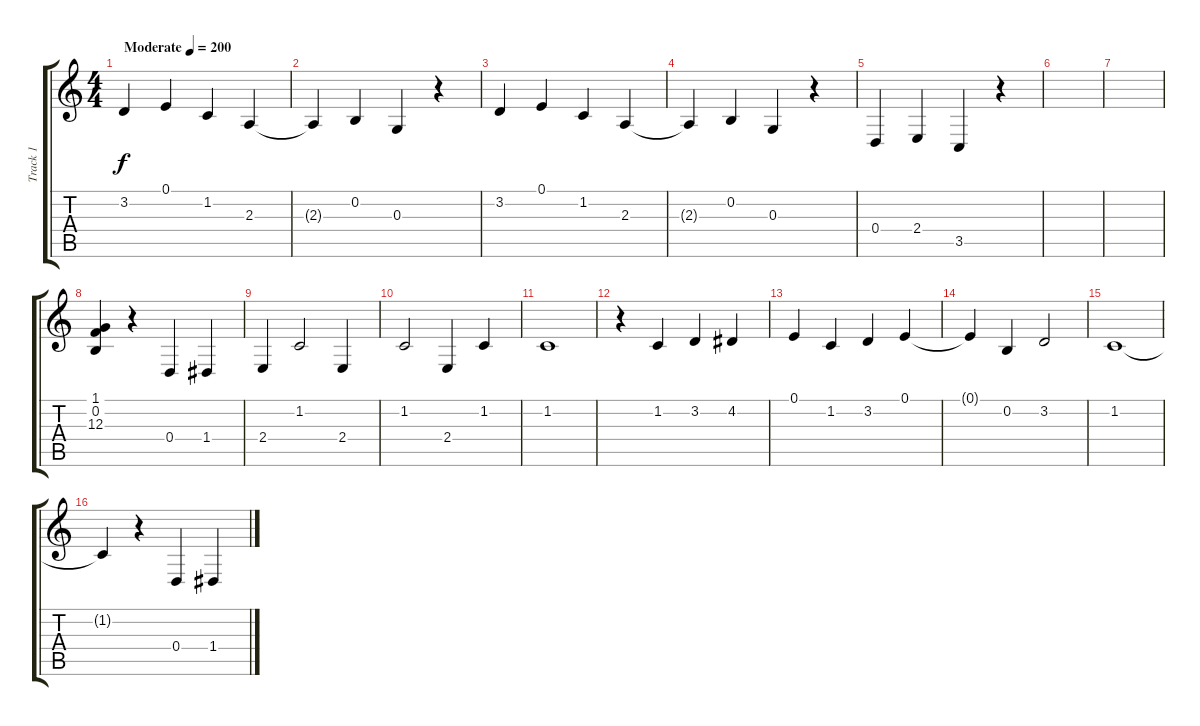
\track ("Track 1" "Track 1") {instrument acousticgrandpiano}
\staff {score tabs}
\tuning (E4 B3 G3 D3 A2 E2) {hide}
\ts (4 4)
\tempo (200 "Moderate")
\clef g2
\ks c
3.2.4{dy f instrument acousticgrandpiano} 0.1.4 1.2.4 2.3.4 |
2.3{t}.4 0.2.4 0.3.4 r.4 |
3.2.4 0.1.4 1.2.4 2.3.4 |
2.3{t}.4 0.2.4 0.3.4 r.4 |
0.4.4 2.4.4 3.5.4 r.4 |
|
|
(1.1 0.2 12.3).4 r.4 0.4.4 1.4.4 |
2.4.4 1.2.2 2.4.4 |
1.2.2 2.4.4 1.2.4 |
1.2.1 |
r.4 1.2.4 3.2.4 4.2.4 |
0.1.4 1.2.4 3.2.4 0.1.4 |
0.1{t}.4 0.2.4 3.2.2 |
1.2.1 |
1.2{t}.4 r.4 0.4.4 1.4.4
